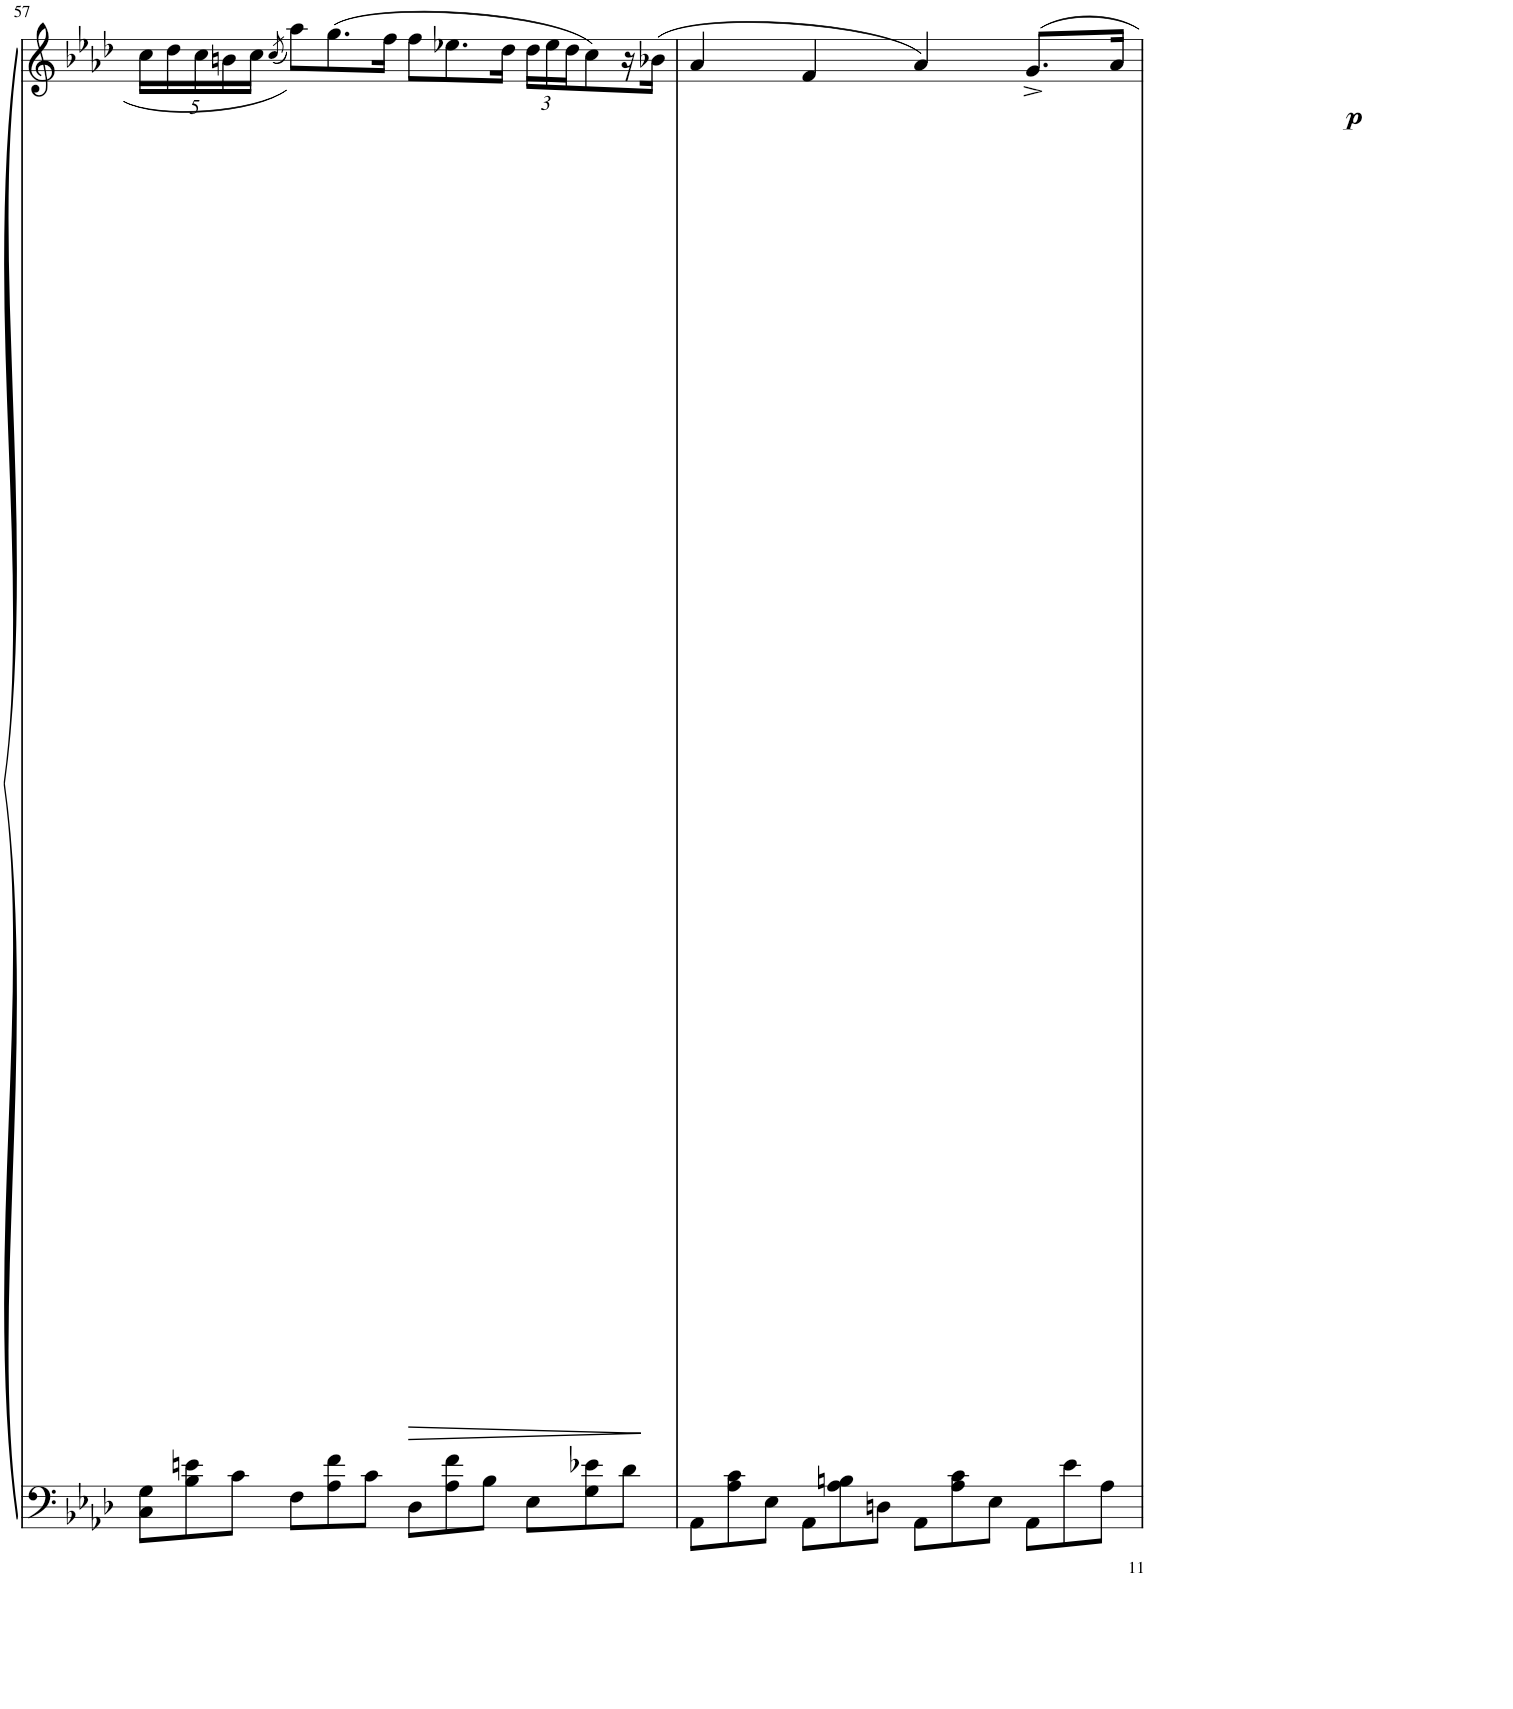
**kern	**kern	**dynam
*part1	*part1	*part1
*staff2	*staff1	*staff1/2
*I"Piano	*	*
*I'Pno	*	*
!!LO:PB:g=z
*clefF4	*clefG2	*
*k[b-e-a-d-]	*k[b-e-a-d-]	*
*M4/4	*M4/4	*
*met(c)	*met(c)	*
*Xtuplet	*Xbrackettup	*
=57	=57	=57
12C\ 12G\L	20cc\LL	.
.	20dd-\	.
12B-\ 12en\	.	.
.	20cc\	.
.	20bn\	.
12c\J	.	.
.	20cc\JJ	.
.	(8qcc/	.
*	*Xtuplet	*
12F\L	12aa-\L)	.
12A-\ 12f\	(12.gg\	.
12c\J	.	.
.	24ff\Jk	.
!	!	!LO:HP:b
12D-\L	12ff\L	>
12A-\ 12f\	12.ee-X\	.
12B-\J	.	.
.	24dd-\Jk	.
12E-\L	36dd-\LL	.
.	36ee-\	.
.	36dd-\J	.
12G\ 12e-X\	12cc\)	.
12d-\J	24r	.
.	(24b-X\JJ	]
=58	=58	=58
12AA-\L	4a-/	.
12A-\ 12c\	.	.
12E-\J	.	.
12AA-\L	4f/	.
12A-\ 12Bn\	.	.
12Dn\J	.	.
12AA-\L	4a-/)	.
12A-\ 12c\	.	.
12E-\J	.	.
!	!	!LO:DY:b
12AA-\L	8.g^/L	p
12e-\	.	.
12A-\J	.	.
.	16a-/Jk	.
=	=	=
*-	*-	*-
